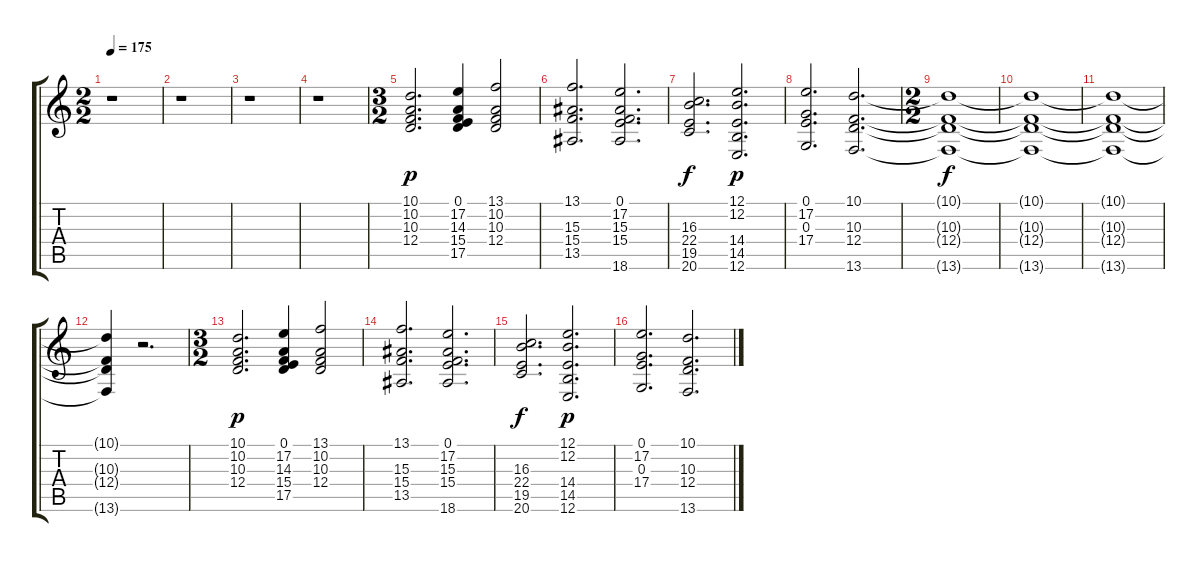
\track "" {instrument trumpet}
\staff {score tabs}
\tuning (E4 B3 G3 D3 A2 E2) {hide}
\ts (2 2)
\tempo 175
\clef g2
\ks c
r.1{dy p} |
r.1 |
r.1 |
r.1 |
\ts (3 2)
(10.1 10.2 10.3 12.4).2{d} (0.1 17.2 14.3 15.4 17.5).4 (13.1 10.2 10.3 12.4).2 |
(13.1 15.3 15.4 13.5).2{d} (0.1 17.2 15.3 15.4 18.6).2{d} |
(16.3 22.4 19.5 20.6).2{d dy f} (12.1 12.2 14.4 14.5 12.6).2{d dy p} |
(0.1 17.2 0.3 17.4).2{d} (10.1 10.3 12.4 13.6).2{d} |
\ts (2 2)
(10.1{t} 10.3{t} 12.4{t} 13.6{t}).1{dy f} |
(10.1{t} 10.3{t} 12.4{t} 13.6{t}).1 |
(10.1{t} 10.3{t} 12.4{t} 13.6{t}).1 |
(10.1{t} 10.3{t} 12.4{t} 13.6{t}).4 r.2{d} |
\ts (3 2)
(10.1 10.2 10.3 12.4).2{d dy p volume 12} (0.1 17.2 14.3 15.4 17.5).4 (13.1 10.2 10.3 12.4).2 |
(13.1 15.3 15.4 13.5).2{d} (0.1 17.2 15.3 15.4 18.6).2{d} |
(16.3 22.4 19.5 20.6).2{d dy f} (12.1 12.2 14.4 14.5 12.6).2{d dy p} |
(0.1 17.2 0.3 17.4).2{d} (10.1 10.3 12.4 13.6).2{d}
